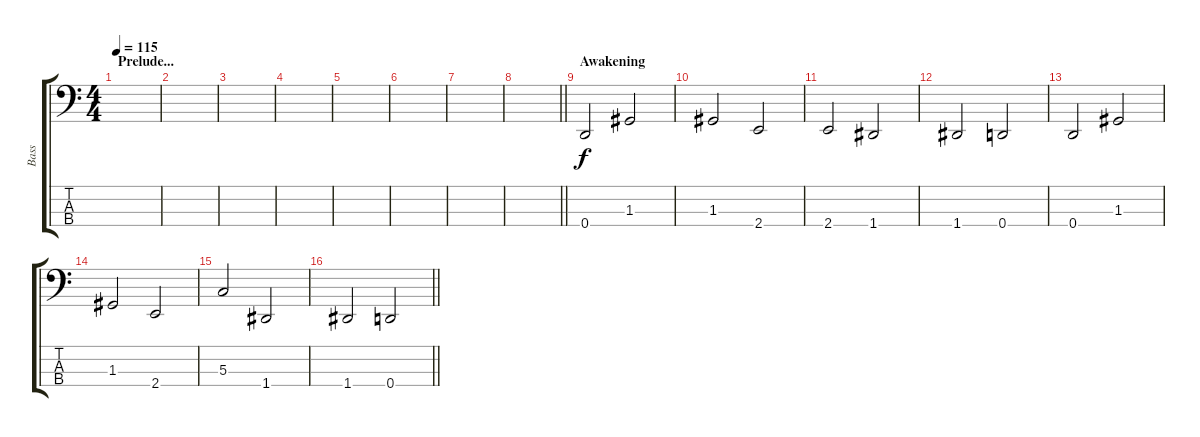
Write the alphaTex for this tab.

\track ("Bass" "Bass") {instrument electricbassfinger}
\staff {score tabs}
\tuning (F2 C2 G1 D1) {hide}
\ts (4 4)
\section ("" "Prelude...")
\tempo 115
\clef f4
\ks c
|
|
|
|
|
|
|
\barLineRight lightlight
|
\section ("" "Awakening")
0.4.2 1.3.2 |
1.3.2 2.4.2 |
2.4.2 1.4.2 |
1.4.2 0.4.2 |
0.4.2 1.3.2 |
1.3.2 2.4.2 |
5.3.2 1.4.2 |
\barLineRight lightlight
1.4.2 0.4.2
